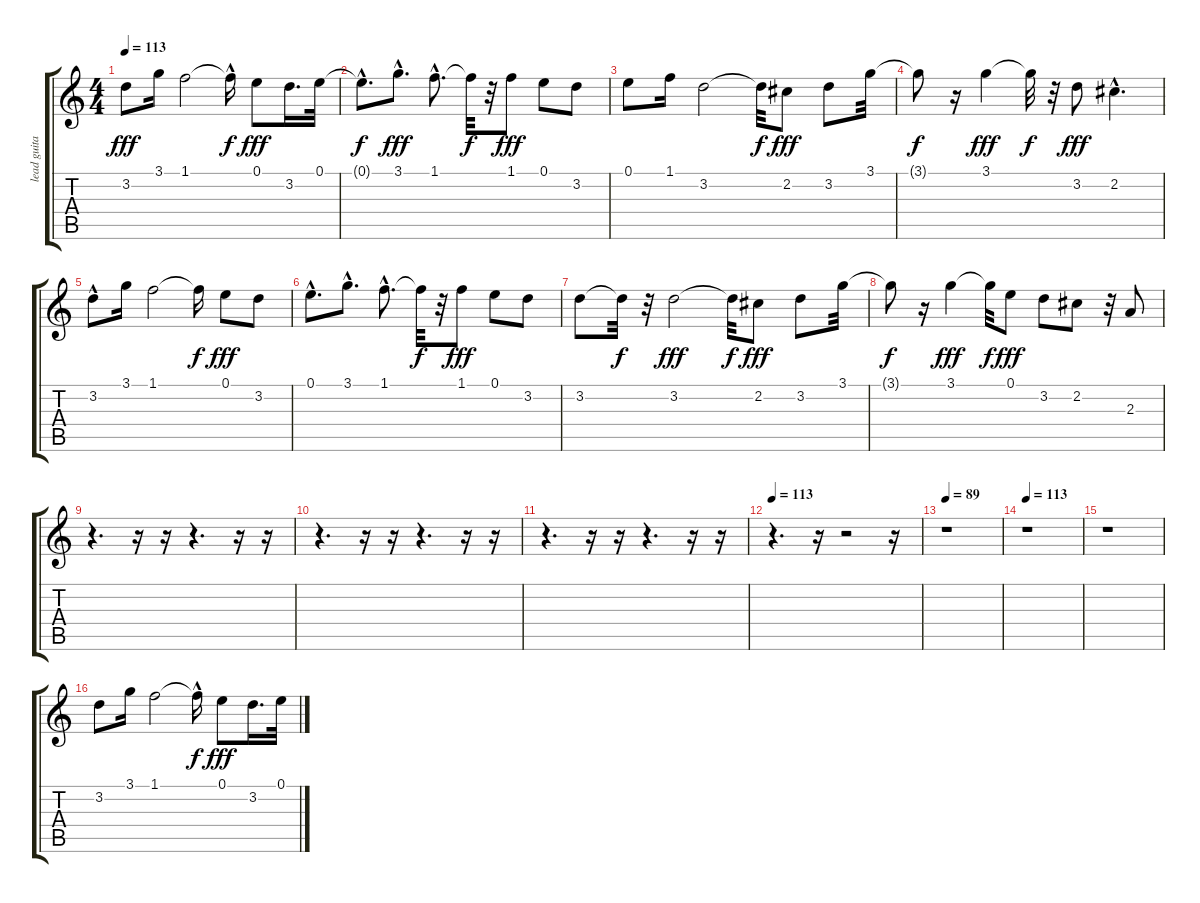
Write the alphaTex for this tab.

\track ("lead guitar3" "lead guita") {instrument distortionguitar}
\staff {score tabs}
\tuning (E4 B3 G3 D3 A2 E2) {hide}
\ts (4 4)
\tempo 113
\clef g2
\ks c
3.2.8{dy fff} 3.1.16 1.1.2 1.1{hac t}.16{dy f} 0.1.8{dy fff} 3.2.16{d} 0.1.32 |
0.1{hac t}.8{d dy f} 3.1{hac}.8{d dy fff} 1.1{hac}.8{d} 1.1{t}.32{dy f} r.32 1.1.8{dy fff} 0.1.8 3.2.8 |
0.1.8 1.1.16 3.2.2 3.2{t}.32{dy f} 2.2.8{dy fff} 3.2.8 3.1.32 |
3.1{t}.8{dy f} r.16 3.1.4{dy fff} 3.1{t}.32{dy f} r.32 3.2.8{dy fff} 2.2{hac}.4{d} |
3.2{hac}.8 3.1.16 1.1.2 1.1{t}.16{dy f} 0.1.8{dy fff} 3.2.8 |
0.1{hac}.8{d} 3.1{hac}.8{d} 1.1{hac}.8{d} 1.1{t}.32{dy f} r.32 1.1.8{dy fff} 0.1.8 3.2.8 |
3.2.8 3.2{t}.32{dy f} r.32 3.2.2{dy fff} 3.2{t}.32{dy f} 2.2.8{dy fff} 3.2.8 3.1.32 |
3.1{t}.8{dy f} r.16 3.1.4{dy fff} 3.1{t}.32{dy f} 0.1.8{dy fff} 3.2.8 2.2.8 r.32 2.3.8 |
r.4{d} r.16 r.16 r.4{d} r.16 r.16 |
r.4{d} r.16 r.16 r.4{d} r.16 r.16 |
r.4{d} r.16 r.16 r.4{d} r.16 r.16 |
\tempo 113
r.4{d} r.16 r.2 r.16 |
\tempo 89
r.1 |
\tempo 113
r.1 |
r.1 |
3.2.8 3.1.16 1.1.2 1.1{hac t}.16{dy f} 0.1.8{dy fff} 3.2.16{d} 0.1.32
